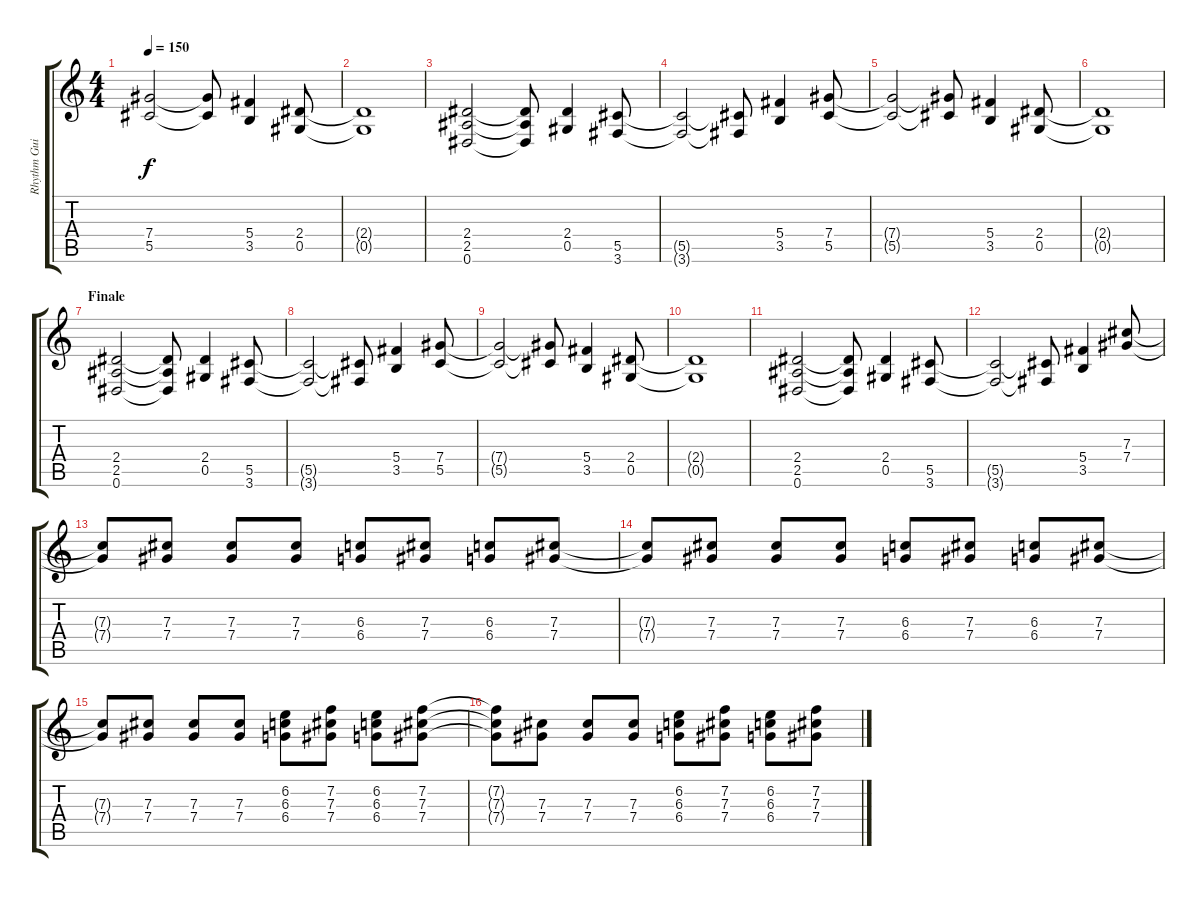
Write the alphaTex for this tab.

\track ("Rhythm Guitar II" "Rhythm Gui") {instrument distortionguitar}
\staff {score tabs}
\tuning (Eb4 Bb3 Gb3 Db3 Ab2 Eb2) {hide}
\ts (4 4)
\tempo 150
\clef g2
\ks c
(7.4{t} 5.5{t}).2{dy f} (7.4{t} 5.5{t}).8 (5.4 3.5).4 (2.4 0.5).8 |
(2.4{t} 0.5{t}).1 |
(2.4 2.5 0.6).2 (2.4{t} 2.5{t} 0.6{t}).8 (2.4 0.5).4 (5.5 3.6).8 |
(5.5{t} 3.6{t}).2 (5.5{t} 3.6{t}).8 (5.4 3.5).4 (7.4 5.5).8 |
(7.4{t} 5.5{t}).2 (7.4{t} 5.5{t}).8 (5.4 3.5).4 (2.4 0.5).8 |
(2.4{t} 0.5{t}).1 |
\section ("" "Finale")
(2.4 2.5 0.6).2 (2.4{t} 2.5{t} 0.6{t}).8 (2.4 0.5).4 (5.5 3.6).8 |
(5.5{t} 3.6{t}).2 (5.5{t} 3.6{t}).8 (5.4 3.5).4 (7.4 5.5).8 |
(7.4{t} 5.5{t}).2 (7.4{t} 5.5{t}).8 (5.4 3.5).4 (2.4 0.5).8 |
(2.4{t} 0.5{t}).1 |
(2.4 2.5 0.6).2 (2.4{t} 2.5{t} 0.6{t}).8 (2.4 0.5).4 (5.5 3.6).8 |
(5.5{t} 3.6{t}).2 (5.5{t} 3.6{t}).8 (5.4 3.5).4 (7.3 7.4).8 |
(7.3{t} 7.4{t}).8 (7.3 7.4).8 (7.3 7.4).8 (7.3 7.4).8 (6.3 6.4).8 (7.3 7.4).8 (6.3 6.4).8 (7.3 7.4).8 |
(7.3{t} 7.4{t}).8 (7.3 7.4).8 (7.3 7.4).8 (7.3 7.4).8 (6.3 6.4).8 (7.3 7.4).8 (6.3 6.4).8 (7.3 7.4).8 |
(7.3{t} 7.4{t}).8 (7.3 7.4).8 (7.3 7.4).8 (7.3 7.4).8 (6.2 6.3 6.4).8 (7.2 7.3 7.4).8 (6.2 6.3 6.4).8 (7.2 7.3 7.4).8 |
(7.2{t} 7.3{t} 7.4{t}).8 (7.3 7.4).8 (7.3 7.4).8 (7.3 7.4).8 (6.2 6.3 6.4).8 (7.2 7.3 7.4).8 (6.2 6.3 6.4).8 (7.2 7.3 7.4).8
